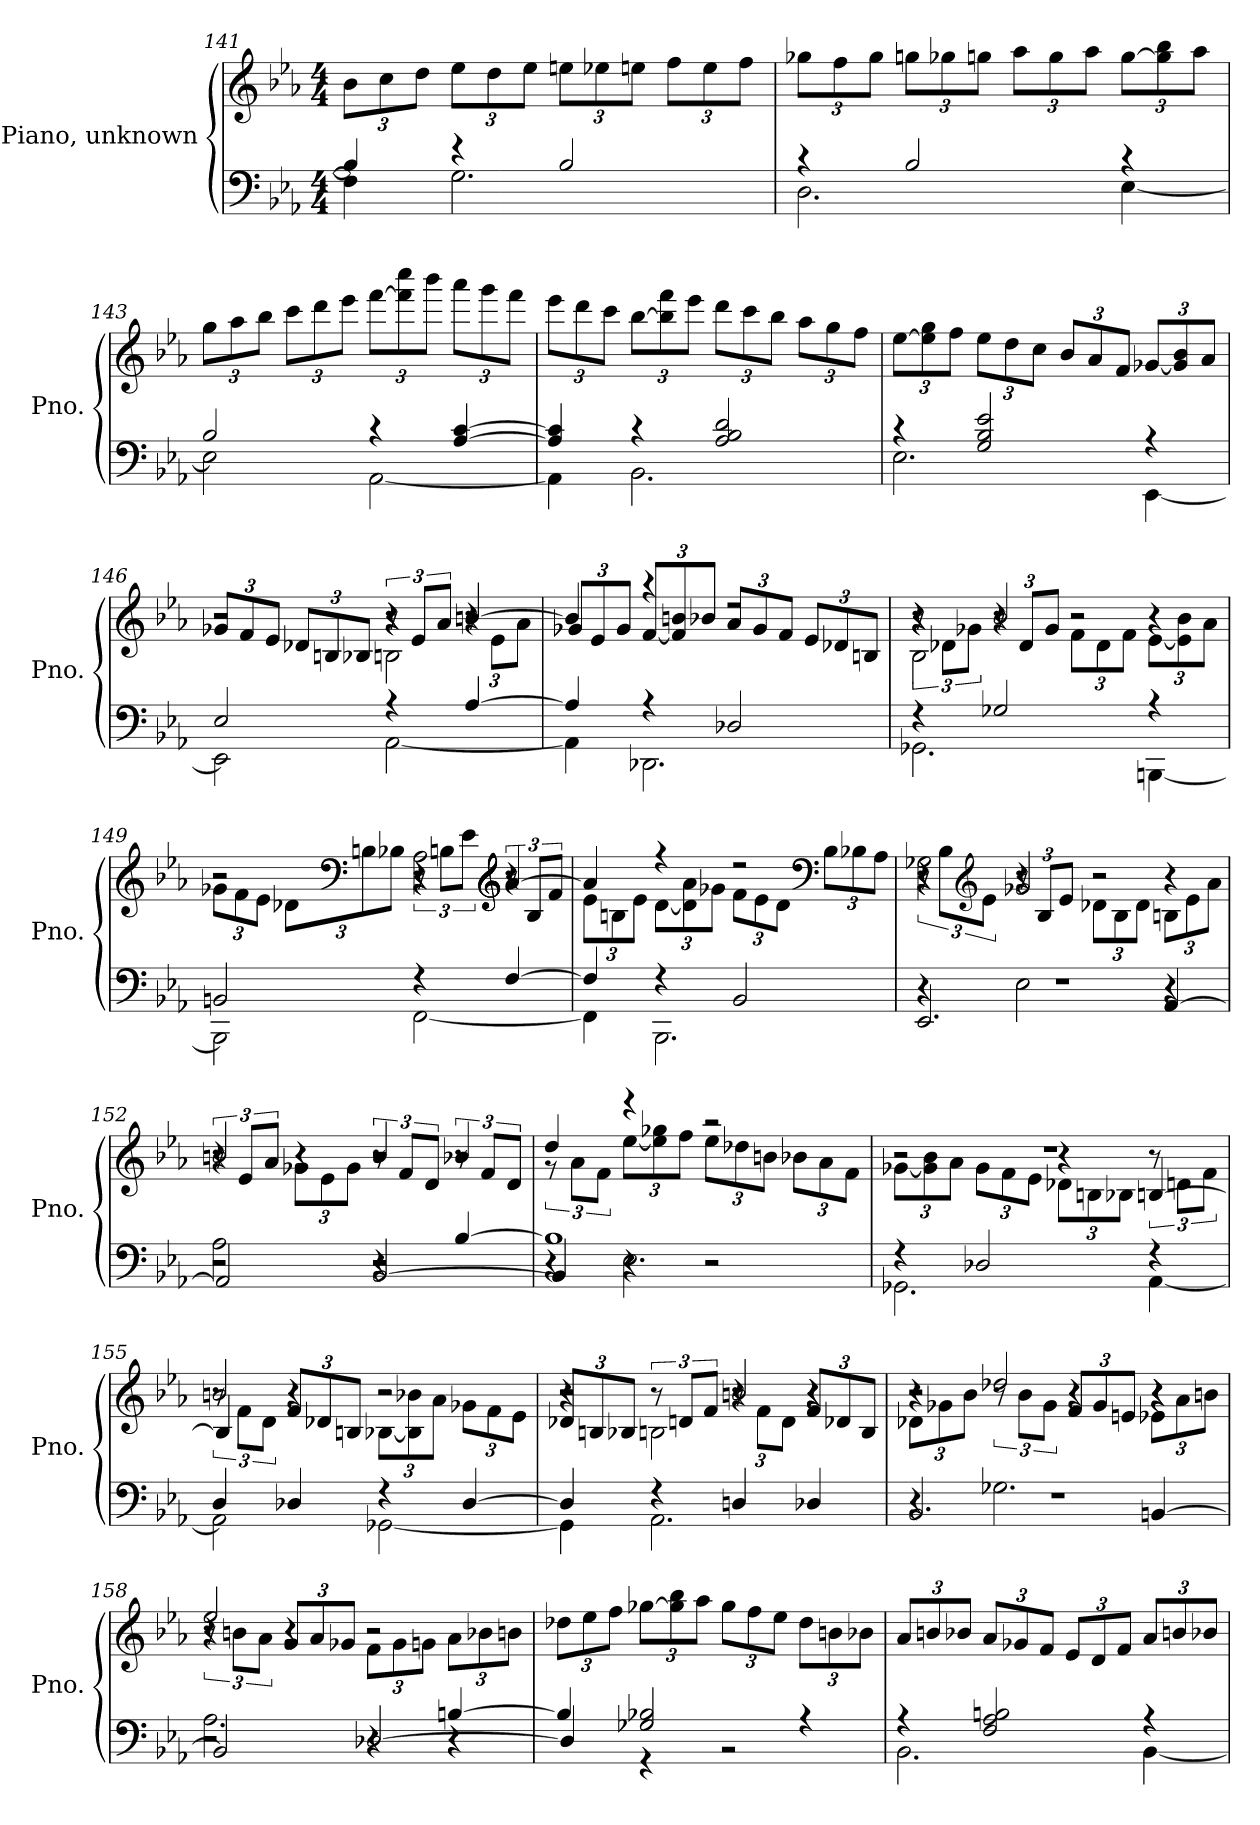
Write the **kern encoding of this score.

**kern	**kern
*part1	*part1
*staff2	*staff1
*I"Piano, unknown	*
*I'Pno.	*
*clefF4	*clefG2
*k[b-e-a-]	*k[b-e-a-]
*M4/4	*M4/4
=141	=141
*^	*
*	*	*Xbrackettup
4B-/]	4F\]	12b-\L
.	.	12cc\
.	.	12dd\J
4r	2.G\	12ee-\L
.	.	12dd\
.	.	12ee-\J
2B-/	.	12een\L
.	.	12ee-X\
.	.	12een\J
.	.	12ff\L
.	.	12ee\
.	.	12ff\J
=142	=142	=142
4r	2.D\	12gg-X\L
.	.	12ff\
.	.	12gg-\J
2B-/	.	12ggn\L
.	.	12gg-X\
.	.	12ggn\J
.	.	12aa-\L
.	.	12gg\
.	.	12aa-\J
4r	[4E-\	[12gg\L
.	.	12gg\] 12bb-\
.	.	12aa-\J
!!LO:LB:g=z
=143	=143	=143
2B-/	2E-\]	12gg\L
.	.	12aa-\
.	.	12bb-\J
.	.	12ccc\L
.	.	12ddd\
.	.	12eee-\J
4r	[2AA-\	[12fff\L
.	.	12fff\] 12cccc\
.	.	12bbb-\J
[4A-/ [4c/	.	12aaa-\L
.	.	12ggg\
.	.	12fff\J
=144	=144	=144
4A-/] 4c/]	4AA-\]	12eee-\L
.	.	12ddd\
.	.	12ccc\J
4r	2.BB-\	[12bb-\L
.	.	12bb-\] 12fff\
.	.	12eee-\J
2A-/ 2B-/ 2d/	.	12ddd\L
.	.	12ccc\
.	.	12bb-\J
.	.	12aa-\L
.	.	12gg\
.	.	12ff\J
!!LO:PB:g=z
=145	=145	=145
4r	2.E-\	[12ee-\L
.	.	12ee-\] 12gg\
.	.	12ff\J
2G/ 2B-/ 2e-/	.	12ee-\L
.	.	12dd\
.	.	12cc\J
.	.	12b-/L
.	.	12a-/
.	.	12f/J
4r	[4EE-\	[12g-X/L
.	.	12g-/] 12b-/
.	.	12a-/J
=146	=146	=146
*	*	*^
*	*	*	*^
*	*	*	*	*^
2E-/	2EE-\]	2r	2r	12g-X/L	2r
.	.	.	.	12f/	.
.	.	.	.	12e-/J	.
.	.	.	.	12d-X/L	.
.	.	.	.	12Bn/	.
.	.	.	.	12B-X/J	.
*	*	*	*	*brackettup	*
4r	[2AA-\	4r	4r	12r	2Bn\
.	.	.	.	12e-/L	.
.	.	.	.	12a-/J	.
[4A-/	.	[4bn/	12r	4r	.
.	.	.	12e-\L	.	.
.	.	.	12a-\J	.	.
*	*	*	*v	*v	*v
!!LO:LB:g=z
=147	=147	=147	=147
*	*	*	*Xbrackettup
4A-/]	4AA-\]	4b/]	12g-X/L
.	.	.	12e-/
.	.	.	12g-/J
4r	2.DD-X\	4r	[12f/L
.	.	.	12f/] 12bn/
.	.	.	12b-X/J
2D-X/	.	2r	12a-/L
.	.	.	12g-/
.	.	.	12f/J
.	.	.	12e-/L
.	.	.	12d-X/
.	.	.	12Bn/J
=148	=148	=148	=148
*	*	*	*brackettup
*	*	*^	*^
4r	2.GG-X\	4r	12r	4r	2B-\
.	.	.	12d-X\L	.	.
.	.	.	12g-X\J	.	.
2G-X/	.	2b-/	4r	12r	.
.	.	.	.	12d-/L	.
.	.	.	.	12g-/J	.
*	*	*	*Xbrackettup	*	*
.	.	.	12f\L	2r	2r
.	.	.	12d-\	.	.
.	.	.	12f\J	.	.
4r	[4BBBn\	4r	[12e-\L	.	.
.	.	.	12e-\] 12b-\	.	.
.	.	.	12a-\J	.	.
!!LO:LB:g=z	!!	!!	!!
=149	=149	=149	=149	=149	=149
2BBn/	2BBB\]	2r	12g-X\L	2r	2r
.	.	.	12f\	.	.
.	.	.	12e-\J	.	.
.	.	.	12d-X\L	.	.
*	*	*clefF4	*	*	*
.	.	.	12Bn\	.	.
.	.	.	12B-X\J	.	.
*	*	*	*brackettup	*	*
4r	[2FF\	4r	12r	4r	2A-\
.	.	.	12Bn\L	.	.
.	.	.	12e-\J	.	.
*	*	*clefG2	*	*	*
[4F/	.	[4a-/	4r	12r	.
.	.	.	.	12B/L	.
.	.	.	.	12f/J	.
*	*	*	*v	*v	*v
=150	=150	=150	=150
*	*	*	*Xbrackettup
4F/]	4FF\]	4a-/]	12e-\L
.	.	.	12Bn\
.	.	.	12e-\J
4r	2.BBB-\	4r	[12d\L
.	.	.	12d\] 12a-\
.	.	.	12g-X\J
2BB-/	.	2r	12f\L
.	.	.	12e-\
.	.	.	12d\J
*	*	*clefF4	*
.	.	.	12B\L
.	.	.	12B-X\
.	.	.	12A-\J
!!LO:LB:g=z
=151	=151	=151	=151
*	*^	*	*
*	*	*	*	*brackettup
*	*	*	*^	*^
1r	4r	2.EE-/	4r	12r	4r	2G-X\
.	.	.	.	12B-\L	.	.
*	*	*	*clefG2	*	*	*
.	.	.	.	12e-\J	.	.
.	2E-\	.	2g-X/	4r	12r	.
.	.	.	.	.	12B-/L	.
.	.	.	.	.	12e-/J	.
*	*	*	*	*Xbrackettup	*	*
.	.	.	.	12d-X\L	2r	2r
.	.	.	.	12B-\	.	.
.	.	.	.	12d-\J	.	.
.	4r	[4AA-/	4r	12Bn\L	.	.
.	.	.	.	12e-\	.	.
.	.	.	.	12a-\J	.	.
*	*	*	*	*	*v	*v
=152	=152	=152	=152	=152	=152
*	*	*	*	*	*brackettup
2r	2A-\	2AA-/]	2bn/	4r	12r
.	.	.	.	.	12e-/L
.	.	.	.	.	12a-/J
*	*	*	*	*Xbrackettup	*
.	.	.	.	12g-X\L	4r
.	.	.	.	12e-\	.
.	.	.	.	12g-\J	.
*	*	*	*	*	*brackettup
4r	2r	[2BB-/	4b/	2r	12r
.	.	.	.	.	12f/L
.	.	.	.	.	12d/J
[4B-/	.	.	4b-X/	.	12r
.	.	.	.	.	12f/L
.	.	.	.	.	12d/J
*	*	*	*	*v	*v
!!LO:LB:g=z
=153	=153	=153	=153	=153
1B-]	4r	4BB-/]	4dd/	12r
.	.	.	.	12a-\L
.	.	.	.	12f\J
*	*	*	*	*Xbrackettup
.	2.E-\	4r	4r	[12ee-\L
.	.	.	.	12ee-\] 12gg-X\
.	.	.	.	12ff\J
.	.	2r	2r	12ee-\L
.	.	.	.	12dd-X\
.	.	.	.	12bn\J
.	.	.	.	12b-X\L
.	.	.	.	12a-\
.	.	.	.	12f\J
*	*v	*v	*	*
=154	=154	=154	=154
*	*	*	*^
4r	2.GG-X\	1r	[12g-X\L	2r
.	.	.	12g-\] 12b-\	.
.	.	.	12a-\J	.
2D-X/	.	.	12g-\L	.
.	.	.	12f\	.
.	.	.	12e-\J	.
.	.	.	12d-X\L	4r
.	.	.	12Bn\	.
.	.	.	12B-X\J	.
*	*	*	*brackettup	*
4r	[4AA-\	.	12r	[4Bn/
.	.	.	12dn\L	.
.	.	.	12f\J	.
!!LO:LB:g=z	!!	!!
=155	=155	=155	=155	=155
4D/	2AA-\]	2bn/	12r	4B/]
.	.	.	12f\L	.
.	.	.	12d\J	.
*	*	*	*	*Xbrackettup
4D-X/	.	.	4r	12f/L
.	.	.	.	12d-X/
.	.	.	.	12Bn/J
4r	[2GG-X\	2r	[12B-X\L	2r
.	.	.	12B-\] 12b-X\	.
.	.	.	12a-\J	.
[4D-/	.	.	12g-X\L	.
.	.	.	12f\	.
.	.	.	12e-\J	.
=156	=156	=156	=156	=156
*	*	*	*	*^
4D-/]	4GG-\]	2r	2r	12d-X/L	4r
.	.	.	.	12Bn/	.
.	.	.	.	12B-X/J	.
*	*	*	*	*brackettup	*
4r	2.AA-\	.	.	12r	2Bn\
.	.	.	.	12dn/L	.
.	.	.	.	12f/J	.
4Dn/	.	2bn/	12r	4r	.
.	.	.	12f\L	.	.
.	.	.	12d\J	.	.
*	*	*	*	*Xbrackettup	*
4D-X/	.	.	4r	12f/L	4r
.	.	.	.	12d-X/	.
.	.	.	.	12B/J	.
*	*	*	*	*v	*v
!!LO:PB:g=z
=157	=157	=157	=157	=157
*	*^	*	*	*
1r	4r	2.BB-/	4r	12d-X\L	2r
.	.	.	.	12g-X\	.
.	.	.	.	12b-\J	.
*	*	*	*	*brackettup	*
.	2.G-X\	.	2dd-X/	12r	.
.	.	.	.	12b-\L	.
.	.	.	.	12g-\J	.
*	*	*	*	*	*Xbrackettup
.	.	.	.	4r	12f/L
.	.	.	.	.	12g-/
.	.	.	.	.	12en/J
.	.	[4BBn/	4r	12e-X\L	4r
.	.	.	.	12a-\	.
.	.	.	.	12bn\J	.
=158	=158	=158	=158	=158	=158
*	*	*	*	*brackettup	*
2r	2.A-\	2BB/]	2ee-/	12r	4r
.	.	.	.	12bn\L	.
.	.	.	.	12a-\J	.
*	*	*	*	*	*Xbrackettup
.	.	.	.	4r	12g/L
.	.	.	.	.	12a-/
.	.	.	.	.	12g-X/J
4r	.	[2D-X/	2r	12f\L	2r
.	.	.	.	12g-\	.
.	.	.	.	12gn\J	.
[4Bn/	4r	.	.	12a-\L	.
.	.	.	.	12b-X\	.
.	.	.	.	12bn\J	.
*	*v	*v	*	*	*
*	*	*v	*v	*v
!!LO:LB:g=z
=159	=159	=159
4B/]	4D-/]	12dd-X\L
.	.	12ee-\
.	.	12ff\J
2G-X/ 2B-X/	4r	[12gg-X\L
.	.	12gg-\] 12bb-\
.	.	12aa-\J
.	2r	12gg-\L
.	.	12ff\
.	.	12ee-\J
4r	.	12dd-\L
.	.	12bn\
.	.	12b-X\J
=160	=160	=160
4r	2.BB-\	12a-/L
.	.	12bn/
.	.	12b-X/J
2F/ 2A-/ 2Bn/	.	12a-/L
.	.	12g-X/
.	.	12f/J
.	.	12e-/L
.	.	12d/
.	.	12f/J
4r	[4BB-\	12a-/L
.	.	12bn/
.	.	12b-X/J
*v	*v	*
=	=
*-	*-
